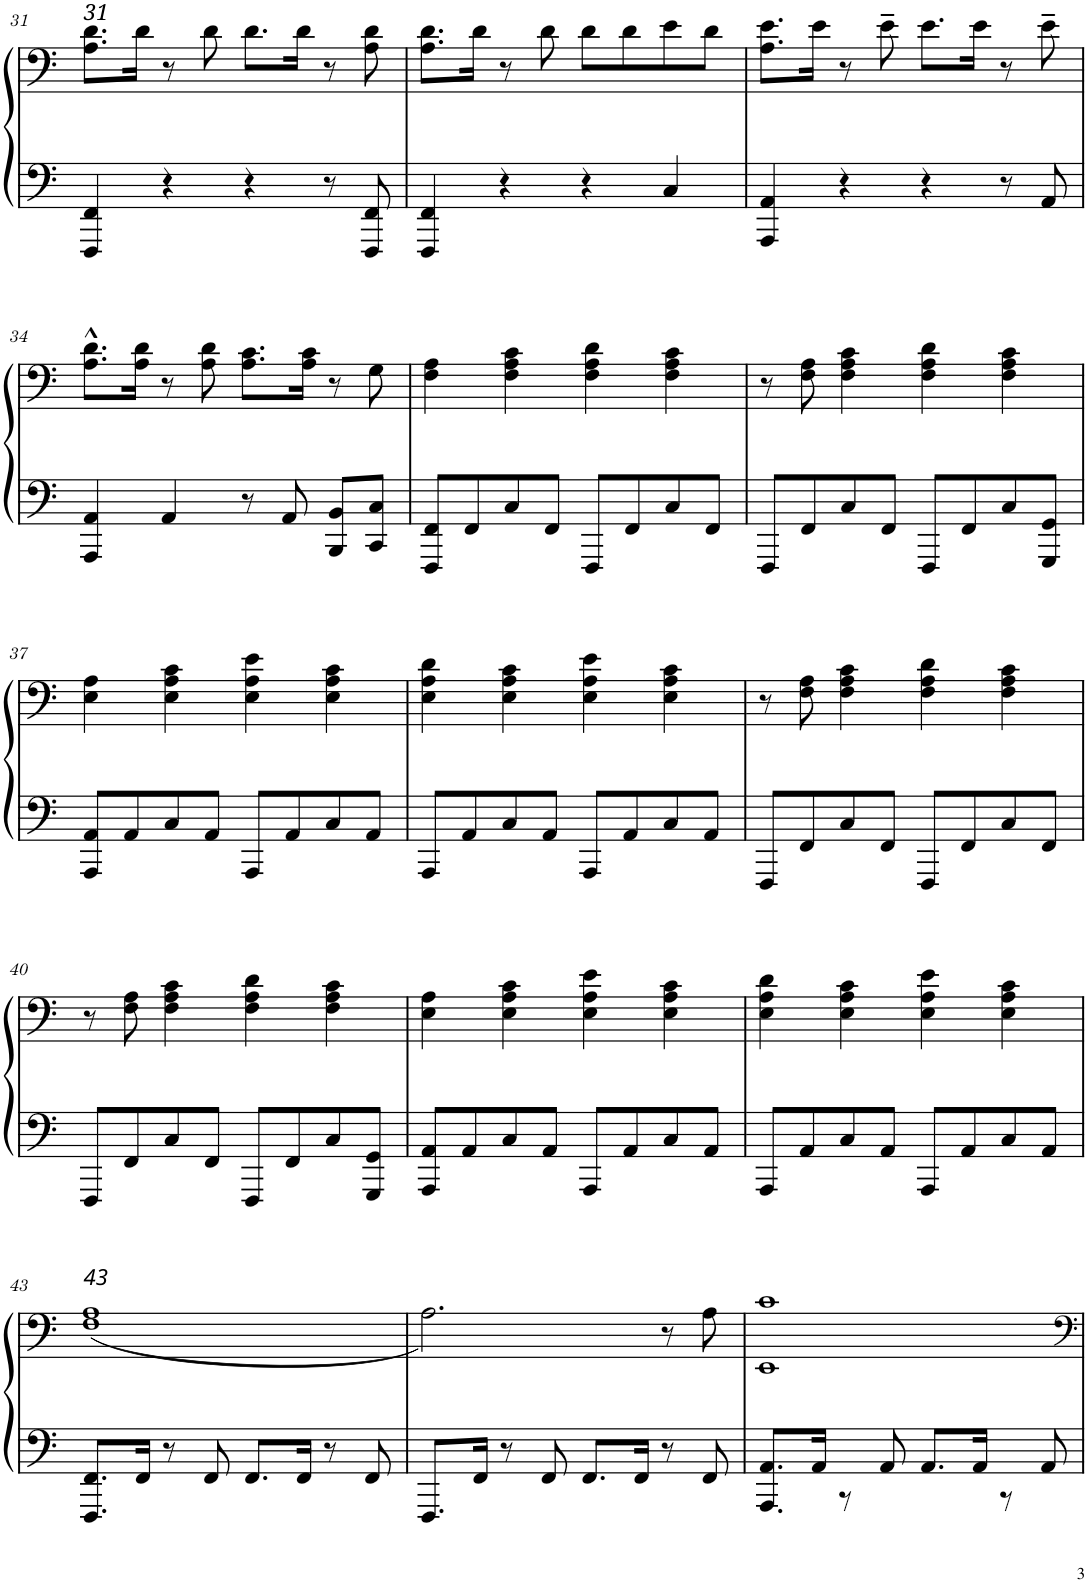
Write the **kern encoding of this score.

**kern	**kern
*part1	*part1
*staff2	*staff1
!!LO:PB:g=z
*clefF4	*clefF4
*k[]	*k[]
*M4/4	*M4/4
=31	=31
!	!LO:TX:a:i:t=31
4FFF/ 4FF/	8.A\ 8.d\L
.	16d\Jk
4r	8r
.	8d\
4r	8.d\L
.	16d\Jk
8r	8r
8FFF/ 8FF/	8A\ 8d\
=32	=32
4FFF/ 4FF/	8.A\ 8.d\L
.	16d\Jk
4r	8r
.	8d\
4r	8d\L
.	8d\
4C/	8e\
.	8d\J
=33	=33
4AAA/ 4AA/	8.A\ 8.e\L
.	16e\Jk
4r	8r
.	8e~\
4r	8.e\L
.	16e\Jk
8r	8r
8AA/	8e~\
!!LO:LB:g=z
=34	=34
4AAA/ 4AA/	8.A\^^ 8.d\^^L
.	16A\ 16d\Jk
4AA/	8r
.	8A\ 8d\
8r	8.A\ 8.c\L
8AA/	.
.	16A\ 16c\Jk
8BBB/ 8BB/L	8r
8CC/ 8C/J	8G\
=35	=35
8FFF/ 8FF/L	4F\ 4A\
8FF/	.
8C/	4F\ 4A\ 4c\
8FF/J	.
8FFF/L	4F\ 4A\ 4d\
8FF/	.
8C/	4F\ 4A\ 4c\
8FF/J	.
=36	=36
8FFF/L	8r
8FF/	8F\ 8A\
8C/	4F\ 4A\ 4c\
8FF/J	.
8FFF/L	4F\ 4A\ 4d\
8FF/	.
8C/	4F\ 4A\ 4c\
8GGG/ 8GG/J	.
!!LO:LB:g=z
=37	=37
8AAA/ 8AA/L	4E\ 4A\
8AA/	.
8C/	4E\ 4A\ 4c\
8AA/J	.
8AAA/L	4E\ 4A\ 4e\
8AA/	.
8C/	4E\ 4A\ 4c\
8AA/J	.
=38	=38
8AAA/L	4E\ 4A\ 4d\
8AA/	.
8C/	4E\ 4A\ 4c\
8AA/J	.
8AAA/L	4E\ 4A\ 4e\
8AA/	.
8C/	4E\ 4A\ 4c\
8AA/J	.
=39	=39
8FFF/L	8r
8FF/	8F\ 8A\
8C/	4F\ 4A\ 4c\
8FF/J	.
8FFF/L	4F\ 4A\ 4d\
8FF/	.
8C/	4F\ 4A\ 4c\
8FF/J	.
!!LO:LB:g=z
=40	=40
8FFF/L	8r
8FF/	8F\ 8A\
8C/	4F\ 4A\ 4c\
8FF/J	.
8FFF/L	4F\ 4A\ 4d\
8FF/	.
8C/	4F\ 4A\ 4c\
8GGG/ 8GG/J	.
=41	=41
8AAA/ 8AA/L	4E\ 4A\
8AA/	.
8C/	4E\ 4A\ 4c\
8AA/J	.
8AAA/L	4E\ 4A\ 4e\
8AA/	.
8C/	4E\ 4A\ 4c\
8AA/J	.
=42	=42
8AAA/L	4E\ 4A\ 4d\
8AA/	.
8C/	4E\ 4A\ 4c\
8AA/J	.
8AAA/L	4E\ 4A\ 4e\
8AA/	.
8C/	4E\ 4A\ 4c\
8AA/J	.
!!LO:LB:g=z
=43	=43
!	!LO:TX:a:i:t=43
8.FFF/ 8.FF/L	(<1F 1A
16FF/Jk	.
8r	.
8FF/	.
8.FF/L	.
16FF/Jk	.
8r	.
8FF/	.
=44	=44
8.FFF/L	2.A\)
16FF/Jk	.
8r	.
8FF/	.
8.FF/L	.
16FF/Jk	.
8r	8r
8FF/	8A\
=45	=45
*	*^
8.AAA/ 8.AA/L	1c	1EE
16AA/Jk	.	.
8r	.	.
8AA/	.	.
8.AA/L	.	.
16AA/Jk	.	.
8r	.	.
8AA/	.	.
*	*v	*v
=	=
*-	*-
